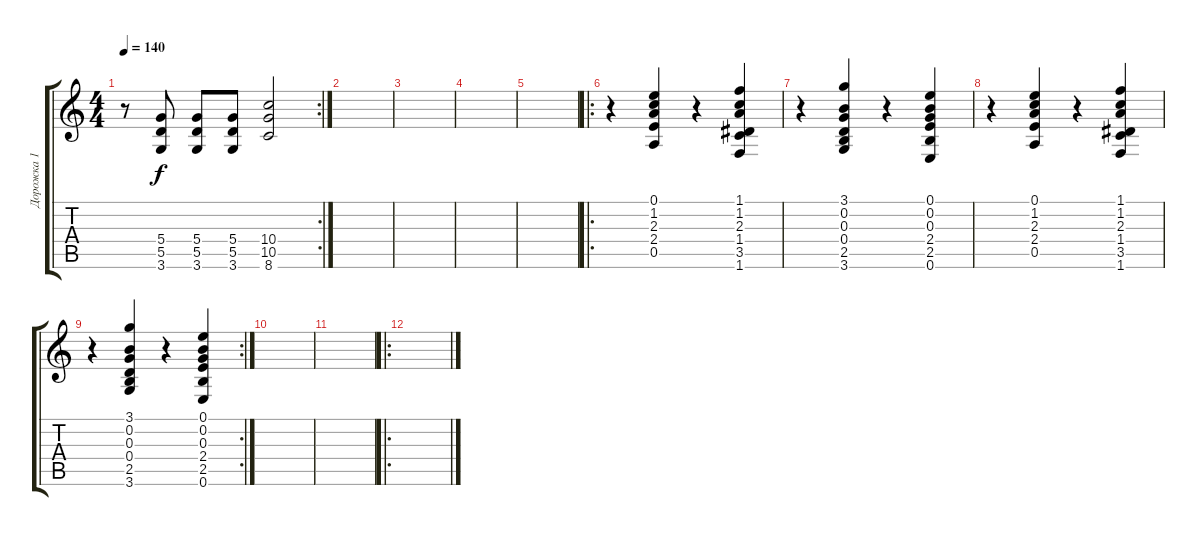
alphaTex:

\track ("Дорожка 1" "Дорожка 1") {instrument electricguitarclean}
\staff {score tabs}
\tuning (E4 B3 G3 D3 A2 E2) {hide}
\rc 2
\ts (4 4)
\tempo 140
\clef g2
\ks c
r.8{dy f} (5.4 5.5 3.6).8 (5.4 5.5 3.6).8 (5.4 5.5 3.6).8 (10.4 10.5 8.6).2 |
|
|
|
|
\ro
r.4 (0.1 1.2 2.3 2.4 0.5).4 r.4 (1.1 1.2 2.3 1.4 3.5 1.6).4 |
r.4 (3.1 0.2 0.3 0.4 2.5 3.6).4 r.4 (0.1 0.2 0.3 2.4 2.5 0.6).4 |
r.4 (0.1 1.2 2.3 2.4 0.5).4 r.4 (1.1 1.2 2.3 1.4 3.5 1.6).4 |
\rc 2
r.4 (3.1 0.2 0.3 0.4 2.5 3.6).4 r.4 (0.1 0.2 0.3 2.4 2.5 0.6).4 |
|
|
\ro
